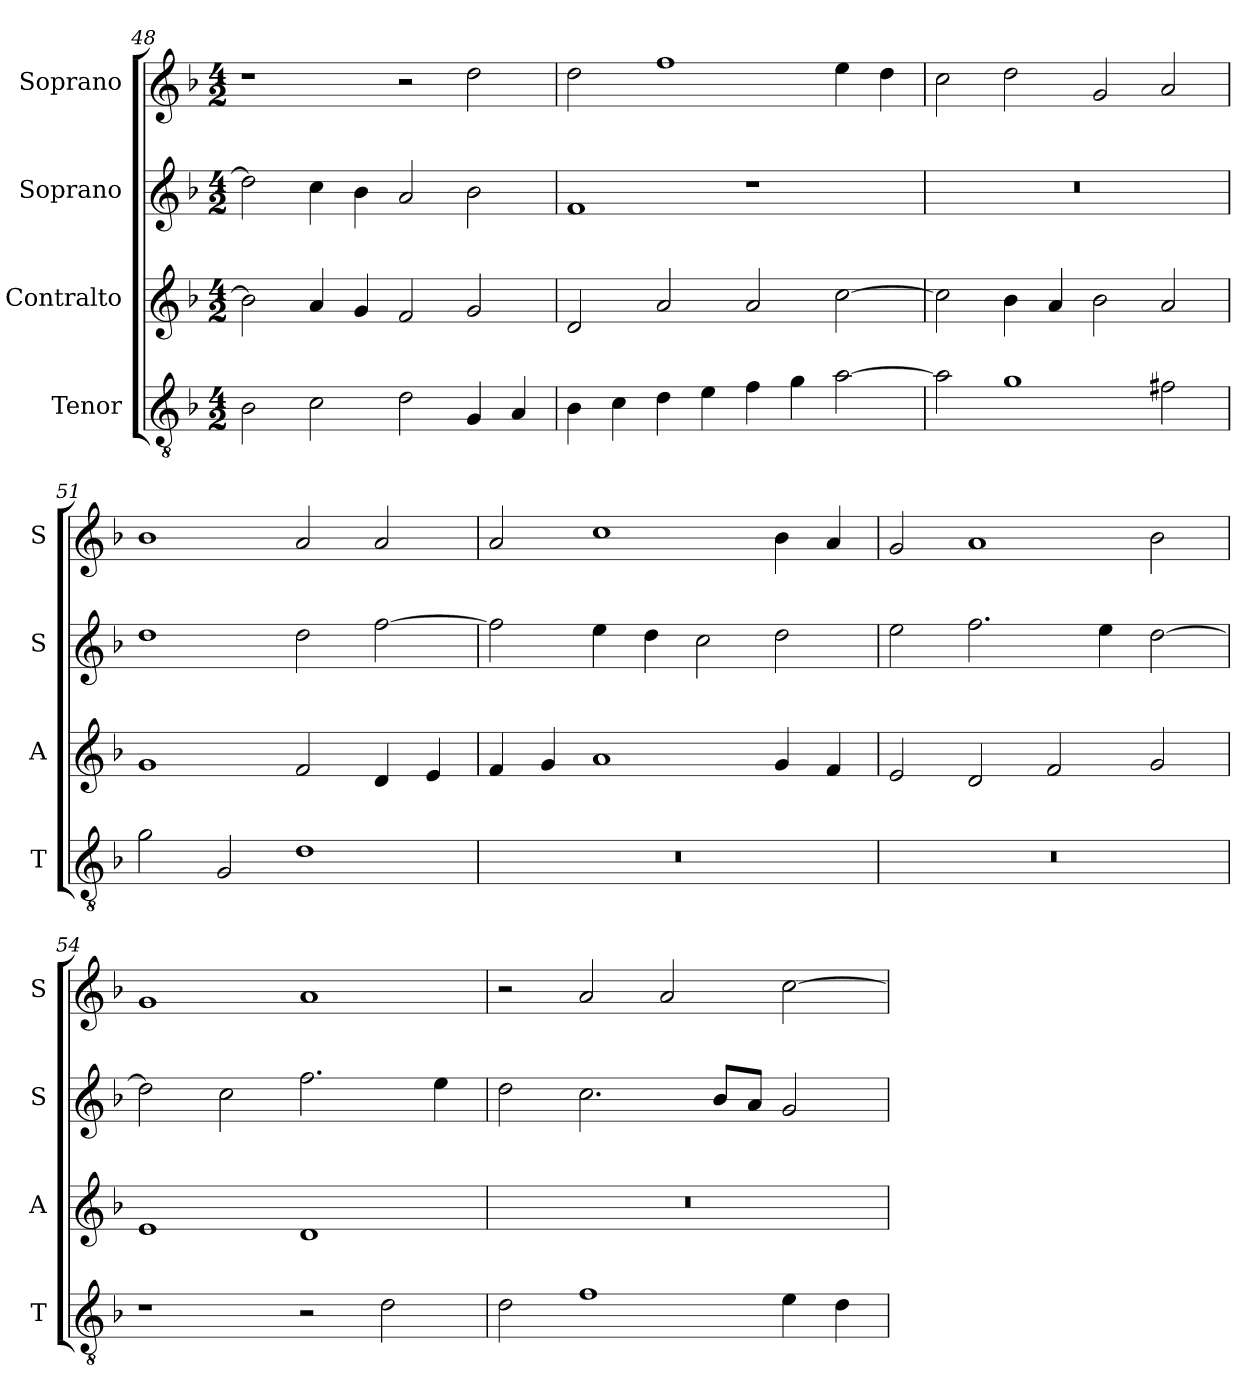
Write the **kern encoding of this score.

**kern	**kern	**kern	**kern
*part4	*part3	*part2	*part1
*staff4	*staff3	*staff2	*staff1
*I"Tenor	*I"Contralto	*I"Soprano	*I"Soprano
*I'T	*I'A	*I'S	*I'S
*clefGv2	*clefG2	*clefG2	*clefG2
*k[b-]	*k[b-]	*k[b-]	*k[b-]
*G:dor	*G:dor	*G:dor	*G:dor
*M4/2	*M4/2	*M4/2	*M4/2
=48	=48	=48	=48
2B-	2b-]	2dd]	1r
2c	4a	4cc	.
.	4g	4b-	.
2d	2f	2a	2r
4G	2g	2b-	2dd
4A	.	.	.
=49	=49	=49	=49
4B-	2d	1f	2dd
4c	.	.	.
4d	2a	.	1ff
4e	.	.	.
4f	2a	1r	.
4g	.	.	.
[2a	[2cc	.	4ee
.	.	.	4dd
=50	=50	=50	=50
2a]	2cc]	0r	2cc
1g	4b-	.	2dd
.	4a	.	.
.	2b-	.	2g
2f#X	2a	.	2a
=51	=51	=51	=51
2g	1g	1dd	1b-
2G	.	.	.
1d	2f	2dd	2a
.	4d	[2ff	2a
.	4e	.	.
=52	=52	=52	=52
0r	4f	2ff]	2a
.	4g	.	.
.	1a	4ee	1cc
.	.	4dd	.
.	.	2cc	.
.	4g	2dd	4b-
.	4f	.	4a
=53	=53	=53	=53
0r	2e	2ee	2g
.	2d	2.ff	1a
.	2f	.	.
.	.	4ee	.
.	2g	[2dd	2b-
=54	=54	=54	=54
1r	1e	2dd]	1g
.	.	2cc	.
2r	1d	2.ff	1a
2d	.	.	.
.	.	4ee	.
=55	=55	=55	=55
2d	0r	2dd	2r
1f	.	2.cc	2a
.	.	.	2a
.	.	8b-/L	.
.	.	8a/J	.
4e	.	2g	[2cc
4d	.	.	.
=	=	=	=
*-	*-	*-	*-
